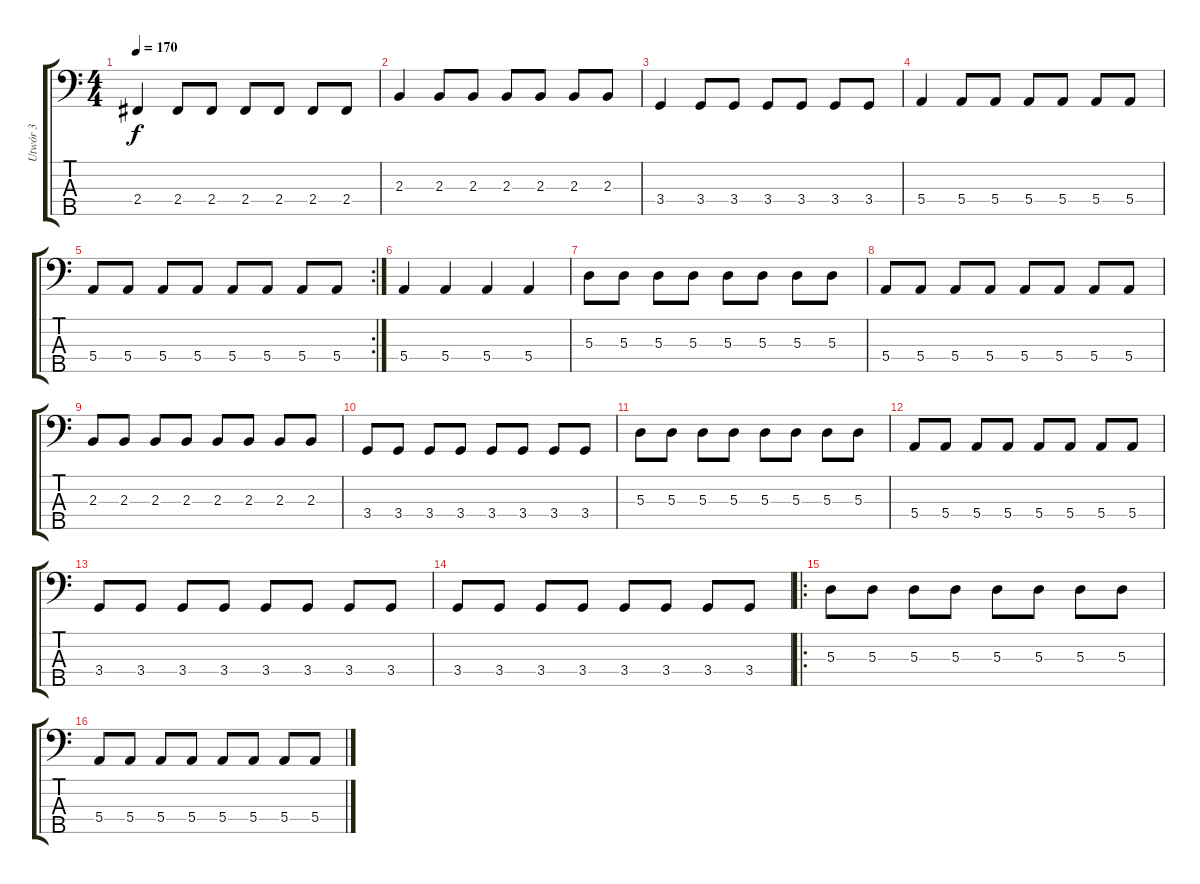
\track ("Utwór 3" "Utwór 3") {instrument electricbasspick}
\staff {score tabs}
\tuning (G2 D2 A1 E1 B0) {hide}
\ts (4 4)
\tempo 170
\clef f4
\ks c
2.4.4{dy f} 2.4.8 2.4.8 2.4.8 2.4.8 2.4.8 2.4.8 |
2.3.4 2.3.8 2.3.8 2.3.8 2.3.8 2.3.8 2.3.8 |
3.4.4 3.4.8 3.4.8 3.4.8 3.4.8 3.4.8 3.4.8 |
5.4.4 5.4.8 5.4.8 5.4.8 5.4.8 5.4.8 5.4.8 |
\rc 2
5.4.8 5.4.8 5.4.8 5.4.8 5.4.8 5.4.8 5.4.8 5.4.8 |
5.4.4 5.4.4 5.4.4 5.4.4 |
5.3.8 5.3.8 5.3.8 5.3.8 5.3.8 5.3.8 5.3.8 5.3.8 |
5.4.8 5.4.8 5.4.8 5.4.8 5.4.8 5.4.8 5.4.8 5.4.8 |
2.3.8 2.3.8 2.3.8 2.3.8 2.3.8 2.3.8 2.3.8 2.3.8 |
3.4.8 3.4.8 3.4.8 3.4.8 3.4.8 3.4.8 3.4.8 3.4.8 |
5.3.8 5.3.8 5.3.8 5.3.8 5.3.8 5.3.8 5.3.8 5.3.8 |
5.4.8 5.4.8 5.4.8 5.4.8 5.4.8 5.4.8 5.4.8 5.4.8 |
3.4.8 3.4.8 3.4.8 3.4.8 3.4.8 3.4.8 3.4.8 3.4.8 |
3.4.8 3.4.8 3.4.8 3.4.8 3.4.8 3.4.8 3.4.8 3.4.8 |
\ro
5.3.8 5.3.8 5.3.8 5.3.8 5.3.8 5.3.8 5.3.8 5.3.8 |
5.4.8 5.4.8 5.4.8 5.4.8 5.4.8 5.4.8 5.4.8 5.4.8
